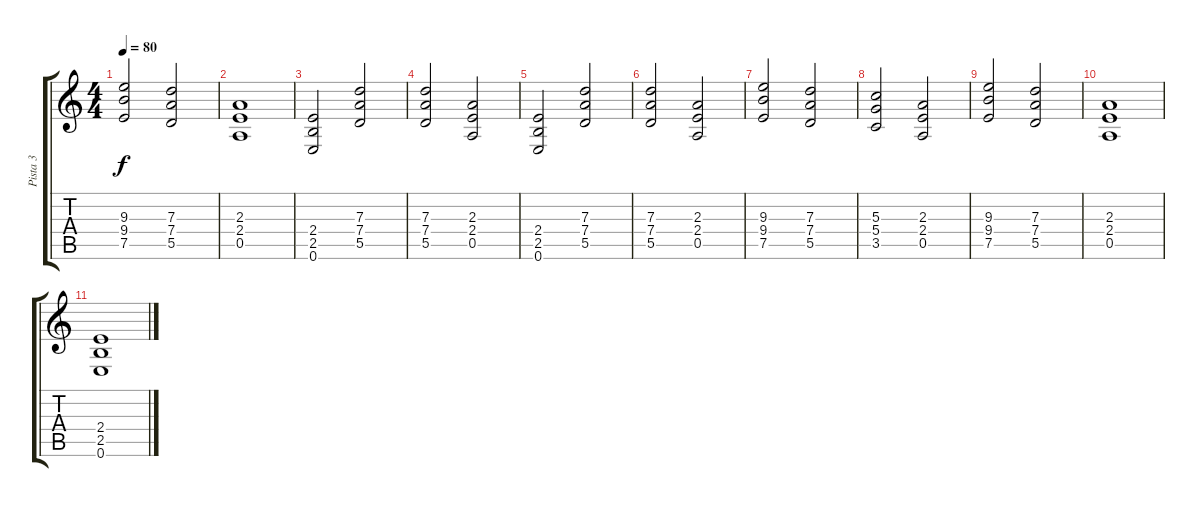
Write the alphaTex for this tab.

\track ("Pista 3" "Pista 3") {instrument distortionguitar}
\staff {score tabs}
\tuning (E4 B3 G3 D3 A2 E2) {hide}
\ts (4 4)
\tempo 80
\clef g2
\ks c
(9.3 9.4 7.5).2{dy f} (7.3 7.4 5.5).2 |
(2.3 2.4 0.5).1 |
(2.4 2.5 0.6).2 (7.3 7.4 5.5).2 |
(7.3 7.4 5.5).2 (2.3 2.4 0.5).2 |
(2.4 2.5 0.6).2 (7.3 7.4 5.5).2 |
(7.3 7.4 5.5).2 (2.3 2.4 0.5).2 |
(9.3 9.4 7.5).2 (7.3 7.4 5.5).2 |
(5.3 5.4 3.5).2 (2.3 2.4 0.5).2 |
(9.3 9.4 7.5).2 (7.3 7.4 5.5).2 |
(2.3 2.4 0.5).1 |
(2.4 2.5 0.6).1
